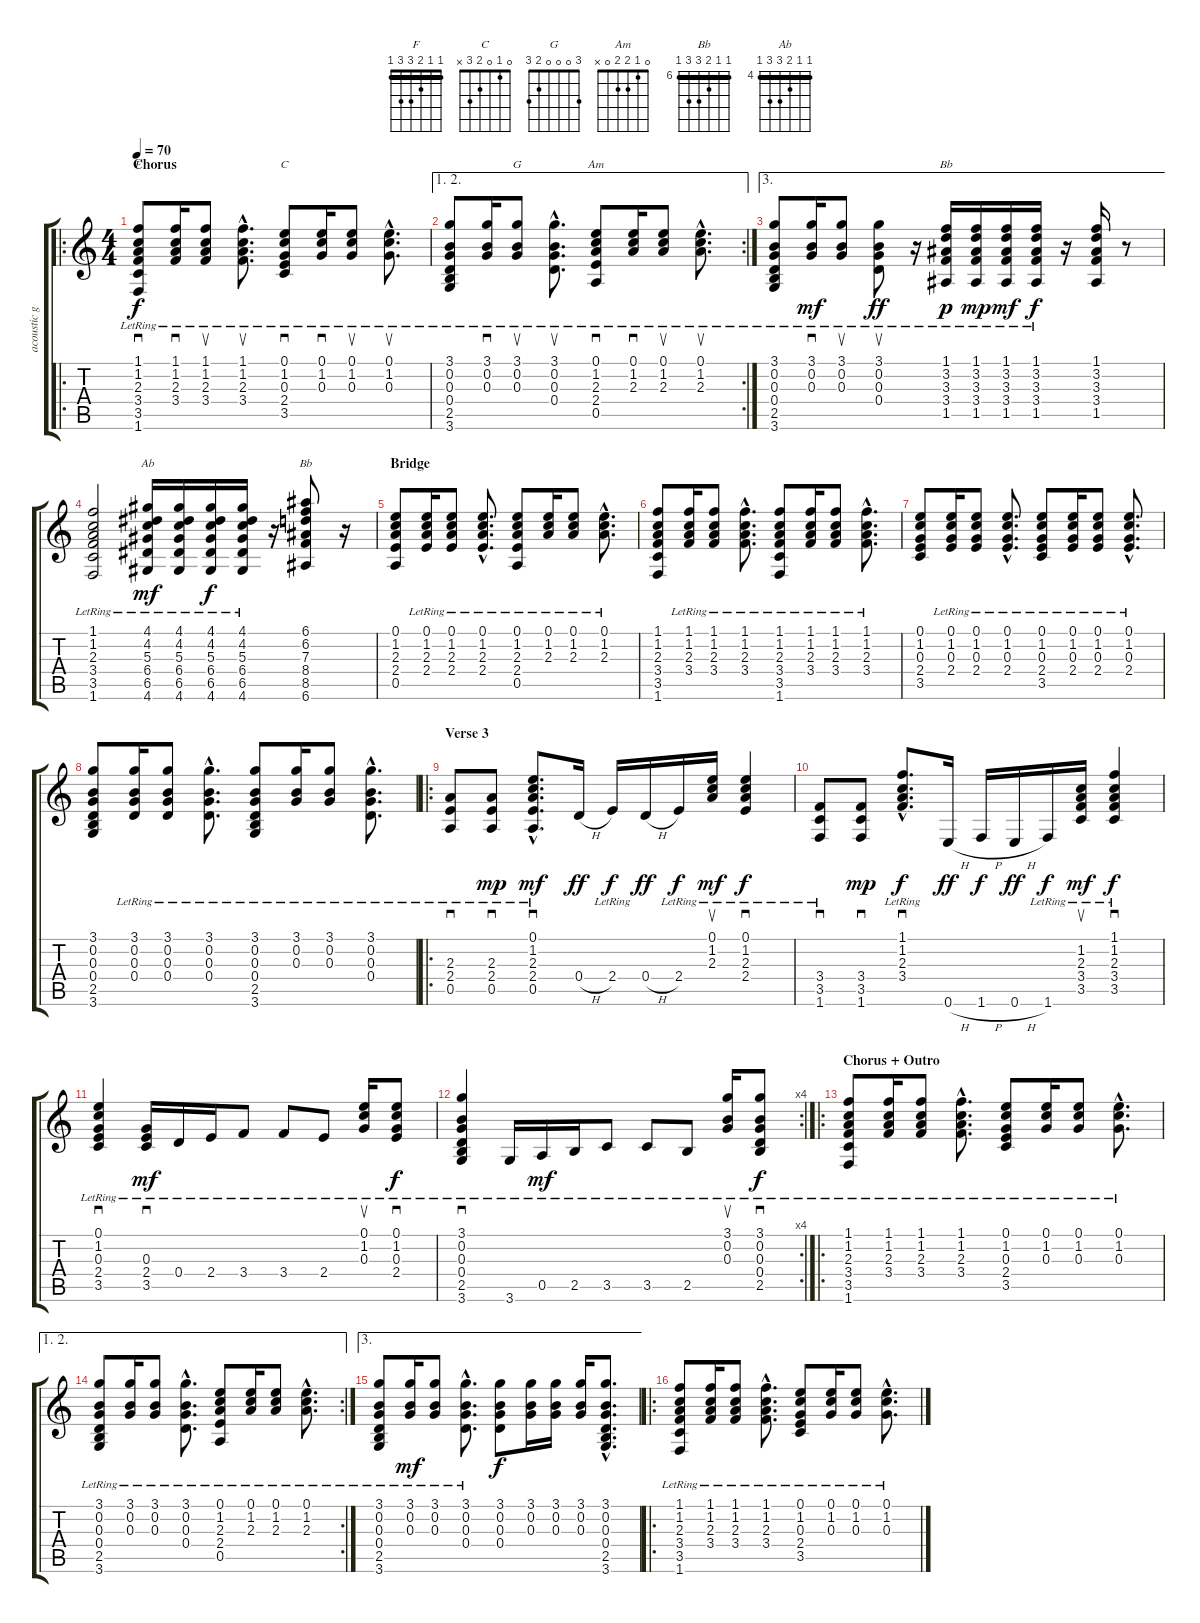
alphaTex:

\track ("acoustic guitar" "acoustic g") {instrument acousticguitarsteel}
\staff {score tabs}
\tuning (E4 B3 G3 D3 A2 E2) {hide}
\chord ("F" 1 1 2 3 3 1) {barre 1}
\chord ("C" 0 1 0 2 3 x)
\chord ("G" 3 0 0 0 2 3)
\chord ("Am" 0 1 2 2 0 x)
\chord ("Bb" 1 3 3 3 1 x) {barre 1}
\chord ("Ab" 4 4 5 6 6 4) {firstfret 4 barre 4}
\chord ("Bb" 6 6 7 8 8 6) {firstfret 6 barre 6}
\ro
\ts (4 4)
\section ("" "Chorus")
\tempo 70
\clef g2
\ks c
(1.1{lr} 1.2{lr} 2.3{lr} 3.4{lr} 3.5{lr} 1.6{lr}).8{sd ch "F" dy f} (1.1{lr} 1.2{lr} 2.3{lr} 3.4{lr}).16{sd} (1.1{lr} 1.2{lr} 2.3{lr} 3.4{lr}).8{su} (1.1{hac lr} 1.2{hac lr} 2.3{hac lr} 3.4{hac lr}).8{d su} (0.1{lr} 1.2{lr} 0.3{lr} 2.4{lr} 3.5{lr}).8{sd ch "C"} (0.1{lr} 1.2{lr} 0.3{lr}).16{sd} (0.1{lr} 1.2{lr} 0.3{lr}).8{su} (0.1{hac lr} 1.2{hac lr} 0.3{hac lr}).8{d su} |
\ae (1 2)
\rc 2
(3.1{lr} 0.2{lr} 0.3{lr} 0.4{lr} 2.5{lr} 3.6{lr}).8 (3.1{lr} 0.2{lr} 0.3{lr}).16{sd} (3.1{lr} 0.2{lr} 0.3{lr}).8{su ch "G"} (3.1{hac lr} 0.2{hac lr} 0.3{hac lr} 0.4{hac lr}).8{d su} (0.1{lr} 1.2{lr} 2.3{lr} 2.4{lr} 0.5{lr}).8{sd ch "Am"} (0.1{lr} 1.2{lr} 2.3{lr}).16{sd} (0.1{lr} 1.2{lr} 2.3{lr}).8{su} (0.1{hac lr} 1.2{hac lr} 2.3{hac lr}).8{d su} |
\ae 3
(3.1{lr} 0.2{lr} 0.3{lr} 0.4{lr} 2.5{lr} 3.6{lr}).8 (3.1{lr} 0.2{lr} 0.3{lr}).16{sd dy mf} (3.1{lr} 0.2{lr} 0.3{lr}).8{su} (3.1{lr} 0.2{lr} 0.3{lr} 0.4{lr}).8{su dy ff} r.16 (1.1{lr} 3.2{lr} 3.3{lr} 3.4{lr} 1.5{lr}).16{ch "Bb" dy p} (1.1{lr} 3.2{lr} 3.3{lr} 3.4{lr} 1.5{lr}).16{dy mp} (1.1{lr} 3.2{lr} 3.3{lr} 3.4{lr} 1.5{lr}).16{dy mf} (1.1{lr} 3.2{lr} 3.3{lr} 3.4{lr} 1.5{lr}).16{dy f} r.16 (1.1 3.2 3.3 3.4 1.5).16 r.8 |
(1.1 1.2 2.3{lr} 3.4{lr} 3.5{lr} 1.6{lr}).2 (4.1{lr} 4.2{lr} 5.3{lr} 6.4{lr} 6.5{lr} 4.6{lr}).16{ch "Ab" dy mf} (4.1{lr} 4.2{lr} 5.3{lr} 6.4{lr} 6.5{lr} 4.6{lr}).16 (4.1{lr} 4.2{lr} 5.3{lr} 6.4{lr} 6.5{lr} 4.6{lr}).16{dy f} (4.1{lr} 4.2{lr} 5.3{lr} 6.4{lr} 6.5{lr} 4.6{lr}).16 r.16 (6.1 6.2 7.3 8.4 8.5 6.6).8{ch "Bb"} r.16 |
\section ("" "Bridge")
(0.1 1.2 2.3 2.4 0.5).8 (0.1{lr} 1.2{lr} 2.3{lr} 2.4{lr}).16 (0.1{lr} 1.2{lr} 2.3{lr} 2.4{lr}).8 (0.1{hac lr} 1.2{hac lr} 2.3{hac lr} 2.4{hac lr}).8{d} (0.1{lr} 1.2{lr} 2.3{lr} 2.4{lr} 0.5{lr}).8 (0.1{lr} 1.2{lr} 2.3{lr}).16 (0.1{lr} 1.2{lr} 2.3{lr}).8 (0.1{hac lr} 1.2{hac lr} 2.3{hac lr}).8{d} |
(1.1 1.2 2.3 3.4 3.5 1.6).8 (1.1{lr} 1.2{lr} 2.3{lr} 3.4{lr}).16 (1.1{lr} 1.2{lr} 2.3{lr} 3.4{lr}).8 (1.1{hac lr} 1.2{hac lr} 2.3{hac lr} 3.4{hac lr}).8{d} (1.1{lr} 1.2{lr} 2.3{lr} 3.4{lr} 3.5{lr} 1.6).8 (1.1{lr} 1.2{lr} 2.3{lr} 3.4).16 (1.1{lr} 1.2{lr} 2.3{lr} 3.4).8 (1.1{hac lr} 1.2{hac lr} 2.3{hac lr} 3.4{hac}).8{d} |
(0.1 1.2 0.3 2.4 3.5).8 (0.1{lr} 1.2{lr} 0.3{lr} 2.4{lr}).16 (0.1{lr} 1.2{lr} 0.3{lr} 2.4{lr}).8 (0.1{hac lr} 1.2{hac lr} 0.3{hac lr} 2.4{hac lr}).8{d} (0.1{lr} 1.2{lr} 0.3{lr} 2.4{lr} 3.5{lr}).8 (0.1{lr} 1.2{lr} 0.3{lr} 2.4).16 (0.1{lr} 1.2{lr} 0.3{lr} 2.4).8 (0.1{hac lr} 1.2{hac lr} 0.3{hac lr} 2.4{hac}).8{d} |
(3.1 0.2 0.3 0.4 2.5 3.6).8 (3.1{lr} 0.2{lr} 0.3{lr} 0.4{lr}).16 (3.1{lr} 0.2{lr} 0.3{lr} 0.4{lr}).8 (3.1{hac lr} 0.2{hac lr} 0.3{hac lr} 0.4{hac lr}).8{d} (3.1{lr} 0.2{lr} 0.3{lr} 0.4{lr} 2.5{lr} 3.6).8 (3.1{lr} 0.2{lr} 0.3{lr}).16 (3.1{lr} 0.2{lr} 0.3{lr}).8 (3.1{hac lr} 0.2{hac lr} 0.3{hac lr} 0.4{hac}).8{d} |
\ro
\section ("" "Verse 3")
(2.3{lr} 2.4{lr} 0.5{lr}).8{sd} (2.3{lr} 2.4{lr} 0.5{lr}).8{sd dy mp} (0.1{hac lr} 1.2{hac lr} 2.3{hac lr} 2.4{hac lr} 0.5{hac lr}).8{d sd dy mf} 0.4{h}.16{dy ff} 2.4{lr}.16{dy f} 0.4{h}.16{dy ff} 2.4{lr}.16{dy f} (0.1{lr} 1.2{lr} 2.3{lr}).16{su dy mf} (0.1{lr} 1.2{lr} 2.3{lr} 2.4{lr}).4{sd dy f} |
(3.4{lr} 3.5{lr} 1.6{lr}).8{sd} (3.4 3.5 1.6).8{sd dy mp} (1.1{hac} 1.2{hac lr} 2.3{hac lr} 3.4{hac lr}).8{d sd dy f} 0.6{h}.16{dy ff} 1.6{h}.16{dy f} 0.6{h}.16{dy ff} 1.6{lr}.16{dy f} (1.2 2.3 3.4{lr} 3.5{lr}).16{su dy mf} (1.1 1.2 2.3 3.4{lr} 3.5{lr}).4{sd dy f} |
(0.1{lr} 1.2{lr} 0.3{lr} 2.4{lr} 3.5{lr}).4{sd} (0.3{lr} 2.4{lr} 3.5{lr}).16{sd dy mf} 0.4{lr}.16 2.4{lr}.16 3.4{lr}.8 3.4{lr}.8 2.4{lr}.8 (0.1{lr} 1.2{lr} 0.3{lr}).16{su} (0.1{lr} 1.2{lr} 0.3{lr} 2.4{lr}).8{sd dy f} |
\rc 4
(3.1{lr} 0.2{lr} 0.3{lr} 0.4{lr} 2.5{lr} 3.6{lr}).4{sd} 3.6{lr}.16 0.5{lr}.16{dy mf} 2.5{lr}.16 3.5{lr}.8 3.5{lr}.8 2.5{lr}.8 (3.1{lr} 0.2{lr} 0.3{lr}).16{su} (3.1{lr} 0.2{lr} 0.3{lr} 0.4{lr} 2.5{lr}).8{sd dy f} |
\ro
\section ("" "Chorus + Outro")
(1.1{lr} 1.2{lr} 2.3{lr} 3.4{lr} 3.5{lr} 1.6{lr}).8 (1.1{lr} 1.2{lr} 2.3{lr} 3.4{lr}).16 (1.1{lr} 1.2{lr} 2.3{lr} 3.4{lr}).8 (1.1{hac lr} 1.2{hac lr} 2.3{hac lr} 3.4{hac lr}).8{d} (0.1{lr} 1.2{lr} 0.3{lr} 2.4{lr} 3.5{lr}).8 (0.1{lr} 1.2{lr} 0.3{lr}).16 (0.1{lr} 1.2{lr} 0.3{lr}).8 (0.1{hac lr} 1.2{hac lr} 0.3{hac lr}).8{d} |
\ae (1 2)
\rc 2
(3.1{lr} 0.2{lr} 0.3{lr} 0.4{lr} 2.5{lr} 3.6{lr}).8 (3.1{lr} 0.2{lr} 0.3{lr}).16 (3.1{lr} 0.2{lr} 0.3{lr}).8 (3.1{hac lr} 0.2{hac lr} 0.3{hac lr} 0.4{hac lr}).8{d} (0.1{lr} 1.2{lr} 2.3{lr} 2.4{lr} 0.5{lr}).8 (0.1{lr} 1.2{lr} 2.3{lr}).16 (0.1{lr} 1.2{lr} 2.3{lr}).8 (0.1{hac lr} 1.2{hac lr} 2.3{hac lr}).8{d} |
\ae 3
(3.1{lr} 0.2{lr} 0.3{lr} 0.4{lr} 2.5{lr} 3.6{lr}).8 (3.1{lr} 0.2{lr} 0.3{lr}).16{dy mf} (3.1{lr} 0.2{lr} 0.3{lr}).8 (3.1{hac lr} 0.2{hac lr} 0.3{hac lr} 0.4{hac lr}).8{d} (3.1 0.2 0.3 0.4).8{dy f} (3.1 0.2 0.3).16 (3.1 0.2 0.3).16 (3.1 0.2 0.3).16 (3.1{hac} 0.2{hac} 0.3{hac} 0.4{hac} 2.5{hac} 3.6{hac}).8{d} |
\ro
(1.1{lr} 1.2{lr} 2.3{lr} 3.4{lr} 3.5{lr} 1.6{lr}).8 (1.1{lr} 1.2{lr} 2.3{lr} 3.4{lr}).16 (1.1{lr} 1.2{lr} 2.3{lr} 3.4{lr}).8 (1.1{hac lr} 1.2{hac lr} 2.3{hac lr} 3.4{hac lr}).8{d} (0.1{lr} 1.2{lr} 0.3{lr} 2.4{lr} 3.5{lr}).8 (0.1{lr} 1.2{lr} 0.3{lr}).16 (0.1{lr} 1.2{lr} 0.3{lr}).8 (0.1{hac lr} 1.2{hac lr} 0.3{hac lr}).8{d}
